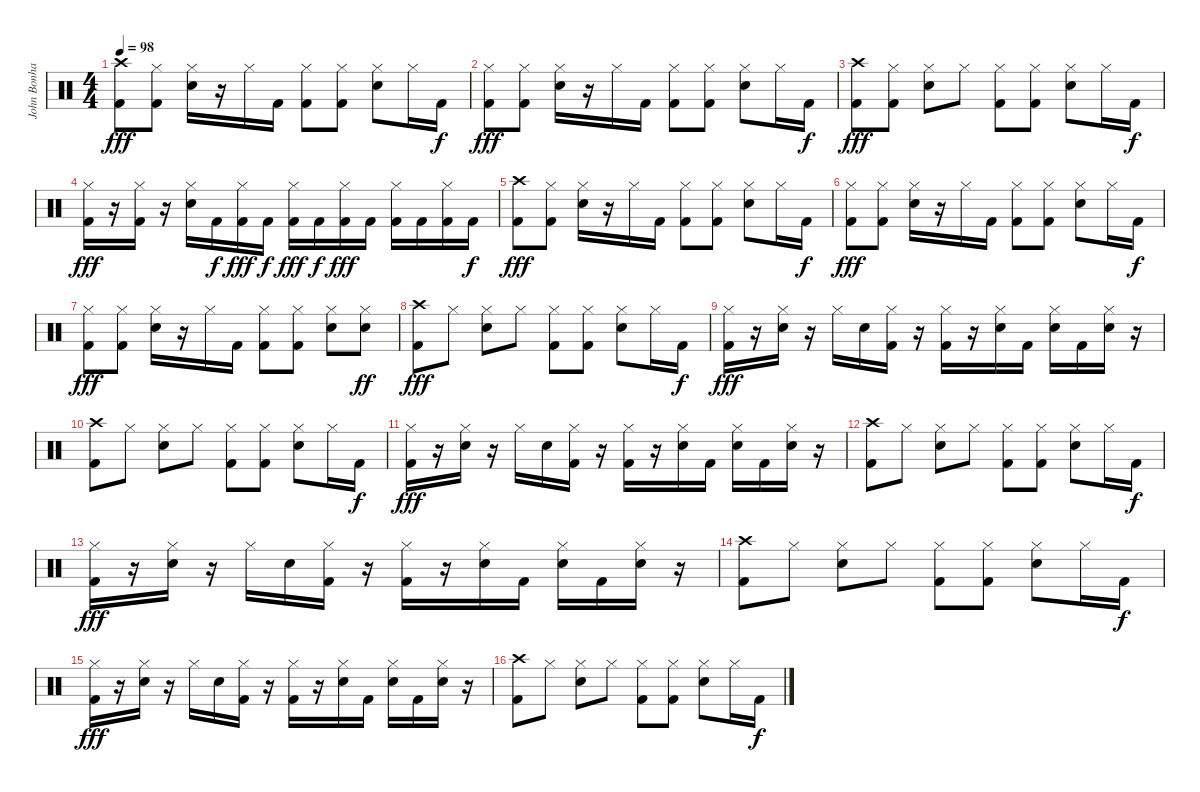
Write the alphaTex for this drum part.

\track ("John Bonham" "John Bonha") {instrument percussion}
\staff {score}
\articulation defaults
\ts (4 4)
\tempo 98
\clef neutral
\ks c
("Crash high (hit)" "Kick (hit) 2").8{dy fff} ("Hi-Hat (closed)" "Kick (hit) 2").8 ("Hi-Hat (closed)" "Snare (hit) 2").16 r.16 "Hi-Hat (closed)".16 "Kick (hit) 2".16 ("Hi-Hat (closed)" "Kick (hit) 2").8 ("Hi-Hat (closed)" "Kick (hit) 2").8 ("Hi-Hat (closed)" "Snare (hit) 2").8 "Hi-Hat (closed)".16 "Kick (hit) 2".16{dy f} |
("Hi-Hat (closed)" "Kick (hit) 2").8{dy fff} ("Hi-Hat (closed)" "Kick (hit) 2").8 ("Hi-Hat (closed)" "Snare (hit) 2").16 r.16 "Hi-Hat (closed)".16 "Kick (hit) 2".16 ("Hi-Hat (closed)" "Kick (hit) 2").8 ("Hi-Hat (closed)" "Kick (hit) 2").8 ("Hi-Hat (closed)" "Snare (hit) 2").8 "Hi-Hat (closed)".16 "Kick (hit) 2".16{dy f} |
("Crash high (hit)" "Kick (hit) 2").8{dy fff} ("Hi-Hat (closed)" "Kick (hit) 2").8 ("Hi-Hat (closed)" "Snare (hit) 2").8 "Hi-Hat (closed)".8 ("Hi-Hat (closed)" "Kick (hit) 2").8 ("Hi-Hat (closed)" "Kick (hit) 2").8 ("Hi-Hat (closed)" "Snare (hit) 2").8 "Hi-Hat (closed)".16 "Kick (hit) 2".16{dy f} |
("Hi-Hat (closed)" "Kick (hit) 2").16{dy fff} r.16 ("Hi-Hat (closed)" "Kick (hit) 2").16 r.16 ("Hi-Hat (closed)" "Snare (hit) 2").16 "Kick (hit) 2".16{dy f} ("Hi-Hat (closed)" "Kick (hit) 2").16{dy fff} "Kick (hit) 2".16{dy f} ("Hi-Hat (closed)" "Kick (hit) 2").16{dy fff} "Kick (hit) 2".16{dy f} ("Hi-Hat (closed)" "Kick (hit) 2").16{dy fff} "Kick (hit) 2".16 ("Hi-Hat (closed)" "Kick (hit) 2").16 "Kick (hit) 2".16 ("Hi-Hat (closed)" "Kick (hit) 2").16 "Kick (hit) 2".16{dy f} |
("Crash high (hit)" "Kick (hit) 2").8{dy fff} ("Hi-Hat (closed)" "Kick (hit) 2").8 ("Hi-Hat (closed)" "Snare (hit) 2").16 r.16 "Hi-Hat (closed)".16 "Kick (hit) 2".16 ("Hi-Hat (closed)" "Kick (hit) 2").8 ("Hi-Hat (closed)" "Kick (hit) 2").8 ("Hi-Hat (closed)" "Snare (hit) 2").8 "Hi-Hat (closed)".16 "Kick (hit) 2".16{dy f} |
("Hi-Hat (closed)" "Kick (hit) 2").8{dy fff} ("Hi-Hat (closed)" "Kick (hit) 2").8 ("Hi-Hat (closed)" "Snare (hit) 2").16 r.16 "Hi-Hat (closed)".16 "Kick (hit) 2".16 ("Hi-Hat (closed)" "Kick (hit) 2").8 ("Hi-Hat (closed)" "Kick (hit) 2").8 ("Hi-Hat (closed)" "Snare (hit) 2").8 "Hi-Hat (closed)".16 "Kick (hit) 2".16{dy f} |
("Hi-Hat (closed)" "Kick (hit) 2").8{dy fff} ("Hi-Hat (closed)" "Kick (hit) 2").8 ("Hi-Hat (closed)" "Snare (hit) 2").16 r.16 "Hi-Hat (closed)".16 "Kick (hit) 2".16 ("Hi-Hat (closed)" "Kick (hit) 2").8 ("Hi-Hat (closed)" "Kick (hit) 2").8 ("Hi-Hat (closed)" "Snare (hit) 2").8 ("Hi-Hat (closed)" "Snare (hit) 2").8{dy ff} |
("Crash high (hit)" "Kick (hit) 2").8{dy fff} "Hi-Hat (closed)".8 ("Hi-Hat (closed)" "Snare (hit) 2").8 "Hi-Hat (closed)".8 ("Hi-Hat (closed)" "Kick (hit) 2").8 ("Hi-Hat (closed)" "Kick (hit) 2").8 ("Hi-Hat (closed)" "Snare (hit) 2").8 "Hi-Hat (closed)".16 "Kick (hit) 2".16{dy f} |
("Hi-Hat (closed)" "Kick (hit) 2").16{dy fff} r.16 ("Hi-Hat (closed)" "Snare (hit) 2").16 r.16 "Hi-Hat (closed)".16 "Snare (hit) 2".16 ("Hi-Hat (closed)" "Kick (hit) 2").16 r.16 ("Hi-Hat (closed)" "Kick (hit) 2").16 r.16 ("Hi-Hat (closed)" "Snare (hit) 2").16 "Kick (hit) 2".16 ("Hi-Hat (closed)" "Snare (hit) 2").16 "Kick (hit) 2".16 ("Hi-Hat (closed)" "Snare (hit) 2").16 r.16 |
("Crash high (hit)" "Kick (hit) 2").8 "Hi-Hat (closed)".8 ("Hi-Hat (closed)" "Snare (hit) 2").8 "Hi-Hat (closed)".8 ("Hi-Hat (closed)" "Kick (hit) 2").8 ("Hi-Hat (closed)" "Kick (hit) 2").8 ("Hi-Hat (closed)" "Snare (hit) 2").8 "Hi-Hat (closed)".16 "Kick (hit) 2".16{dy f} |
("Hi-Hat (closed)" "Kick (hit) 2").16{dy fff} r.16 ("Hi-Hat (closed)" "Snare (hit) 2").16 r.16 "Hi-Hat (closed)".16 "Snare (hit) 2".16 ("Hi-Hat (closed)" "Kick (hit) 2").16 r.16 ("Hi-Hat (closed)" "Kick (hit) 2").16 r.16 ("Hi-Hat (closed)" "Snare (hit) 2").16 "Kick (hit) 2".16 ("Hi-Hat (closed)" "Snare (hit) 2").16 "Kick (hit) 2".16 ("Hi-Hat (closed)" "Snare (hit) 2").16 r.16 |
("Crash high (hit)" "Kick (hit) 2").8 "Hi-Hat (closed)".8 ("Hi-Hat (closed)" "Snare (hit) 2").8 "Hi-Hat (closed)".8 ("Hi-Hat (closed)" "Kick (hit) 2").8 ("Hi-Hat (closed)" "Kick (hit) 2").8 ("Hi-Hat (closed)" "Snare (hit) 2").8 "Hi-Hat (closed)".16 "Kick (hit) 2".16{dy f} |
("Hi-Hat (closed)" "Kick (hit) 2").16{dy fff} r.16 ("Hi-Hat (closed)" "Snare (hit) 2").16 r.16 "Hi-Hat (closed)".16 "Snare (hit) 2".16 ("Hi-Hat (closed)" "Kick (hit) 2").16 r.16 ("Hi-Hat (closed)" "Kick (hit) 2").16 r.16 ("Hi-Hat (closed)" "Snare (hit) 2").16 "Kick (hit) 2".16 ("Hi-Hat (closed)" "Snare (hit) 2").16 "Kick (hit) 2".16 ("Hi-Hat (closed)" "Snare (hit) 2").16 r.16 |
("Crash high (hit)" "Kick (hit) 2").8 "Hi-Hat (closed)".8 ("Hi-Hat (closed)" "Snare (hit) 2").8 "Hi-Hat (closed)".8 ("Hi-Hat (closed)" "Kick (hit) 2").8 ("Hi-Hat (closed)" "Kick (hit) 2").8 ("Hi-Hat (closed)" "Snare (hit) 2").8 "Hi-Hat (closed)".16 "Kick (hit) 2".16{dy f} |
("Hi-Hat (closed)" "Kick (hit) 2").16{dy fff} r.16 ("Hi-Hat (closed)" "Snare (hit) 2").16 r.16 "Hi-Hat (closed)".16 "Snare (hit) 2".16 ("Hi-Hat (closed)" "Kick (hit) 2").16 r.16 ("Hi-Hat (closed)" "Kick (hit) 2").16 r.16 ("Hi-Hat (closed)" "Snare (hit) 2").16 "Kick (hit) 2".16 ("Hi-Hat (closed)" "Snare (hit) 2").16 "Kick (hit) 2".16 ("Hi-Hat (closed)" "Snare (hit) 2").16 r.16 |
("Crash high (hit)" "Kick (hit) 2").8 "Hi-Hat (closed)".8 ("Hi-Hat (closed)" "Snare (hit) 2").8 "Hi-Hat (closed)".8 ("Hi-Hat (closed)" "Kick (hit) 2").8 ("Hi-Hat (closed)" "Kick (hit) 2").8 ("Hi-Hat (closed)" "Snare (hit) 2").8 "Hi-Hat (closed)".16 "Kick (hit) 2".16{dy f}
